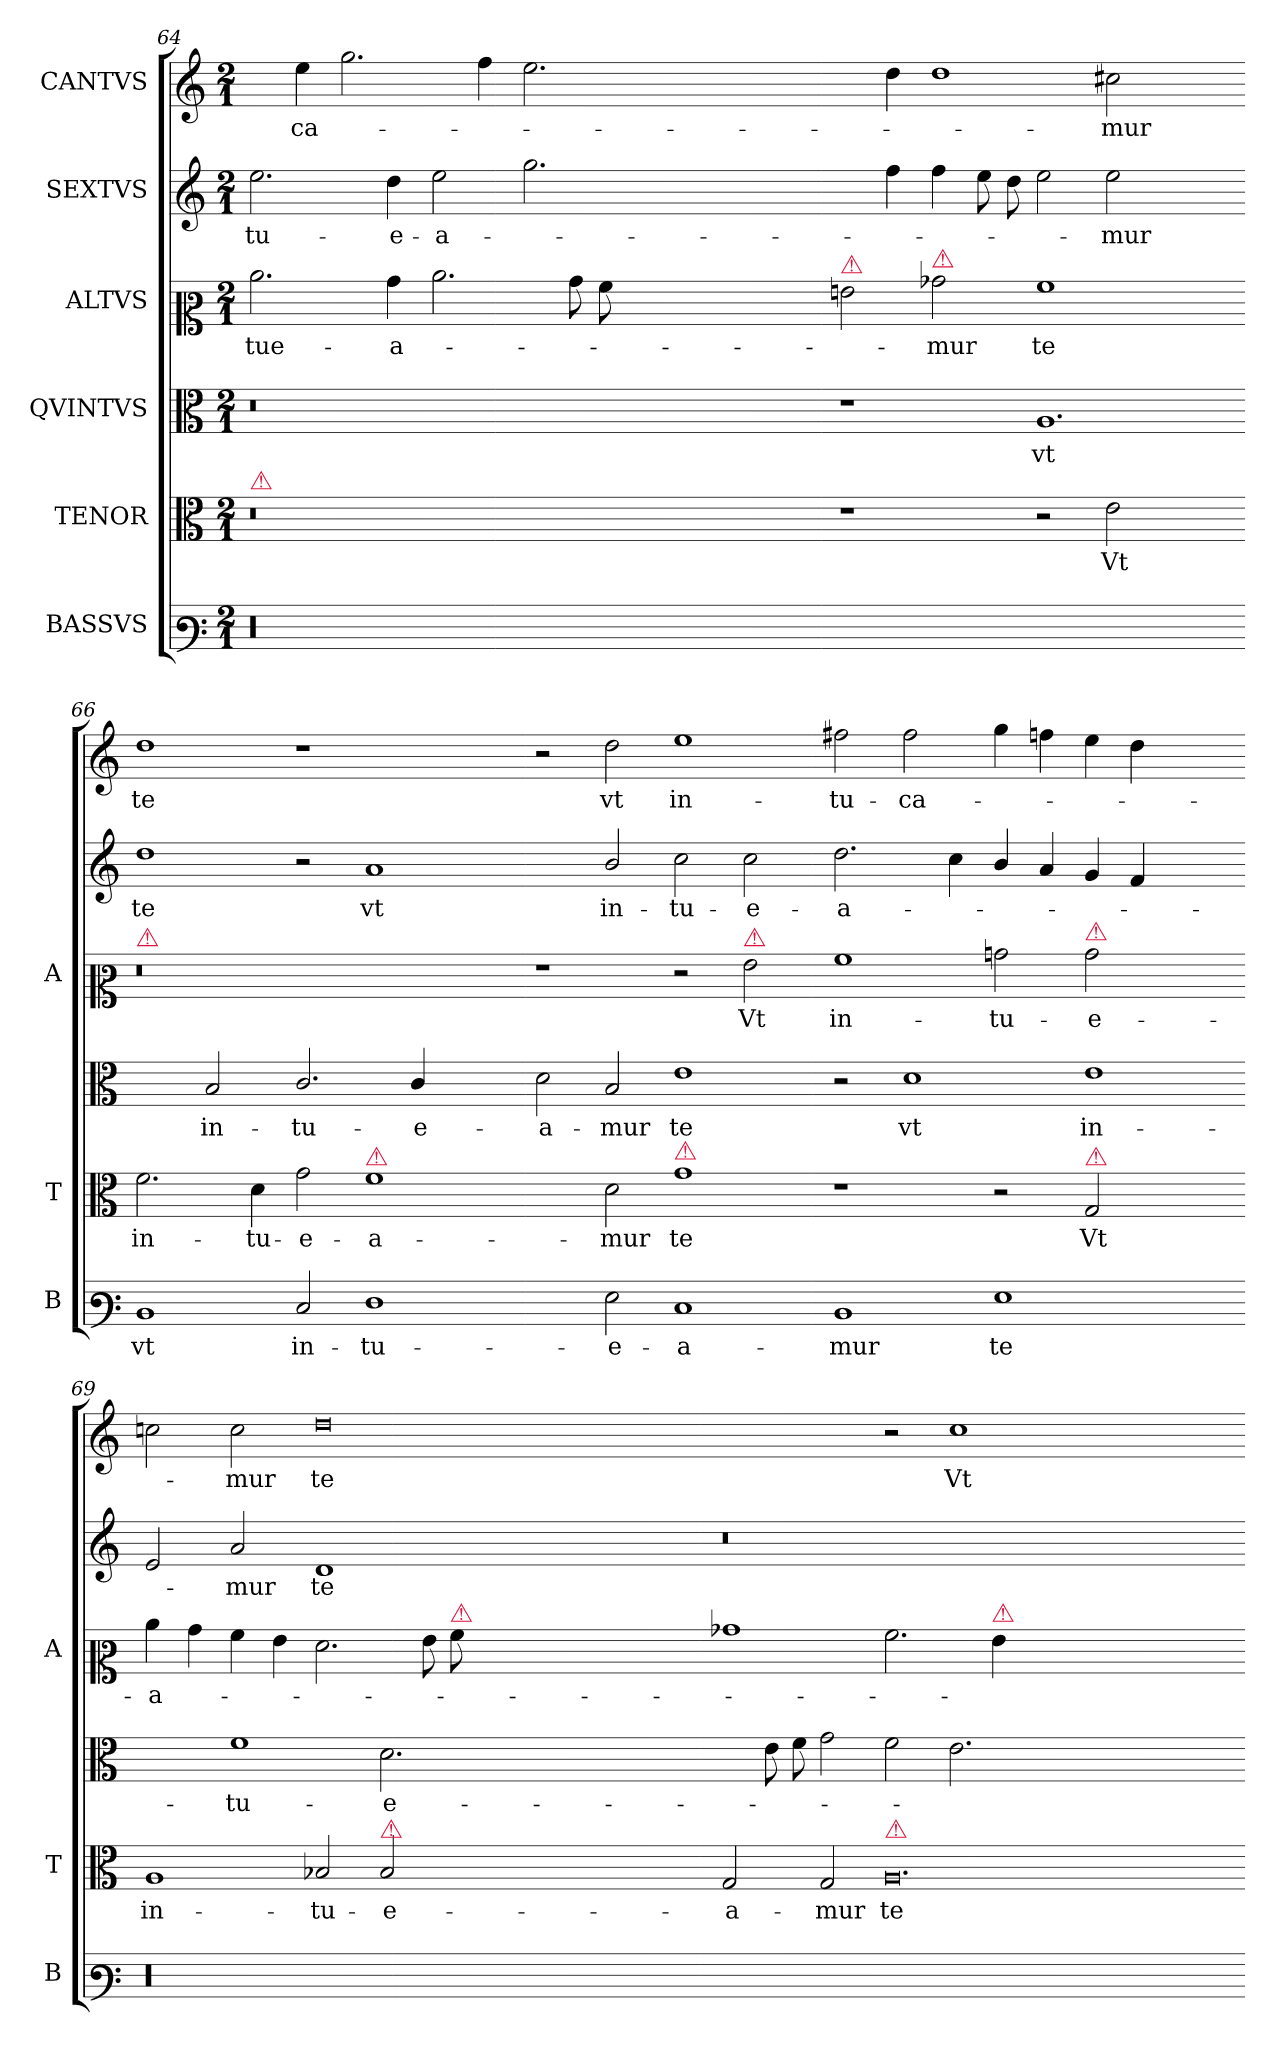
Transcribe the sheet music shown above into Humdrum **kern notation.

**kern	**text	**kern	**text	**kern	**text	**kern	**text	**kern	**text	**kern	**text
*part6	*part6	*part5	*part5	*part4	*part4	*part3	*part3	*part2	*part2	*part1	*part1
*staff6	*staff6	*staff5	*staff5	*staff4	*staff4	*staff3	*staff3	*staff2	*staff2	*staff1	*staff1
*I"BASSVS	*	*I"TENOR	*	*I"QVINTVS	*	*I"ALTVS	*	*I"SEXTVS	*	*I"CANTVS	*
*I'B	*	*I'T	*	*	*	*I'A	*	*	*	*	*
*clefF3	*	*clefC3	*	*clefC3	*	*clefC2	*	*clefG2	*	*clefG2	*
*k[]	*	*k[]	*	*k[]	*	*k[]	*	*k[]	*	*k[]	*
*a:	*	*a:	*	*a:	*	*a:	*	*a:	*	*a:	*
*M2/1	*	*M2/1	*	*M2/1	*	*M2/1	*	*M2/1	*	*M2/1	*
=64	=64	=64	=64	=64	=64	=64	=64	=64	=64	=64	=64
!	!	!LO:TX:a:color=crimson:t=⚠	!	!	!	!	!	!	!	!	!
00r	.	0r	.	0r	.	2.cc\	-tue-	2.ee\	-tu-	4ryy	.
.	.	.	.	.	.	.	.	.	.	4ee\	-ca-
.	.	.	.	.	.	.	.	.	.	2.gg\	.
.	.	.	.	.	.	4b\	-a-	4dd\	-e-	.	.
.	.	.	.	.	.	2.cc\	.	2ee\	-a-	.	.
.	.	.	.	.	.	.	.	.	.	4ff\	.
.	.	.	.	.	.	.	.	2.gg\	.	2.ee\	.
.	.	.	.	.	.	8b\	.	.	.	.	.
.	.	.	.	.	.	8a\	.	.	.	.	.
.	.	0ryy	.	0ryy	.	0ryy	.	.	.	.	.
.	.	.	.	.	.	.	.	1..ryy	.	1..ryy	.
=65-	=65-	=65-	=65-	=65-	=65-	=65-	=65-	=65-	=65-	=65-	=65-
!	!	!	!	!	!	!LO:TX:a:color=crimson:t=⚠	!	!	!	!	!
0ryy	.	1r	.	1r	.	2gn\	.	4ryy	.	4ryy	.
.	.	.	.	.	.	.	.	4ff\	.	4dd\	.
!	!	!	!	!	!	!LO:TX:a:color=crimson:t=⚠	!	!	!	!	!
.	.	.	.	.	.	2b-X\	-mur	4ff\	.	1dd	.
.	.	.	.	.	.	.	.	8ee\	.	.	.
.	.	.	.	.	.	.	.	8dd\	.	.	.
.	.	2r	.	1.A	vt	1a	te	2ee\	.	.	.
.	.	2e\	Vt	.	.	.	.	2ee\	-mur	2cc#X\	-mur
2ryy	.	2ryy	.	.	.	2ryy	.	2ryy	.	2ryy	.
=66-	=66-	=66-	=66-	=66-	=66-	=66-	=66-	=66-	=66-	=66-	=66-
!	!	!	!	!	!	!LO:TX:a:color=crimson:t=⚠	!	!	!	!	!
1D	vt	2.f\	in-	2ryy	.	0r	.	1dd	te	1dd	te
.	.	.	.	2B/	in-	.	.	.	.	.	.
.	.	4d\	-tu-	.	.	.	.	.	.	.	.
2E/	in-	2g\	-e-	2.c/	-tu-	.	.	2r	.	1r	.
!	!	!LO:TX:a:color=crimson:t=⚠	!	!	!	!	!	!	!	!	!
!	!	!	!	!	!	!	!	!	!LO:LY:i	!	!
1F\	-tu-	1f\	-a-	.	.	.	.	1a/	vt	.	.
.	.	.	.	4c/	-e-	.	.	.	.	.	.
.	.	.	.	2ryy	.	2ryy	.	.	.	2ryy	.
=67-	=67-	=67-	=67-	=67-	=67-	=67-	=67-	=67-	=67-	=67-	=67-
2ryy	.	2ryy	.	2d\	-a-	1r	.	2ryy	.	2r	.
!	!	!	!	!	!	!	!	!	!LO:LY:i	!	!LO:LY:i
2G\	-e-	2d\	-mur	2B/	-mur	.	.	2b/	in-	2dd\	vt
!	!	!LO:TX:a:color=crimson:t=⚠	!	!	!	!	!	!	!	!	!
!	!	!	!	!	!	!	!	!	!LO:LY:i	!	!LO:LY:i
1E	-a-	1g	te	1e	te	2r	.	2cc\	-tu-	1ee	in-
!	!	!	!	!	!	!LO:TX:a:color=crimson:t=⚠	!	!	!	!	!
!	!	!	!	!	!	!	!	!	!LO:LY:i	!	!
.	.	.	.	.	.	2g\	Vt	2cc\	-e-	.	.
=68-	=68-	=68-	=68-	=68-	=68-	=68-	=68-	=68-	=68-	=68-	=68-
!	!	!	!	!	!	!	!	!	!LO:LY:i	!	!LO:LY:i
1D	-mur	1r	.	2r	.	1a	in-	2.dd\	-a-	2ff#X\	-tu-
!	!	!	!	!	!LO:LY:i	!	!	!	!	!	!LO:LY:i
.	.	.	.	1d	vt	.	.	.	.	2ff#\	-ca-
.	.	.	.	.	.	.	.	4cc\	.	.	.
1G	te	2r	.	.	.	2bn\	-tu-	4b/	.	4gg\	.
.	.	.	.	.	.	.	.	4a/	.	4ffn\	.
!	!	!	!	!	!	!LO:TX:a:color=crimson:t=⚠	!	!	!	!	!
!	!	!LO:TX:a:color=crimson:t=⚠	!	!	!	!	!	!	!	!	!
!	!	!	!LO:LY:i	!	!LO:LY:i	!	!	!	!	!	!
.	.	2G/	Vt	1e\	in-	2b\	-e-	4g/	.	4ee\	.
.	.	.	.	.	.	.	.	4f/	.	4dd\	.
2ryy	.	2ryy	.	.	.	2ryy	.	2ryy	.	2ryy	.
=69-	=69-	=69-	=69-	=69-	=69-	=69-	=69-	=69-	=69-	=69-	=69-
!	!	!	!LO:LY:i	!	!	!	!	!	!	!	!
00r	.	1A	in-	2ryy	.	4cc\	-a-	2e/	.	2ccn\	.
.	.	.	.	.	.	4b\	.	.	.	.	.
!	!	!	!	!	!LO:LY:i	!	!	!	!LO:LY:i	!	!LO:LY:i
.	.	.	.	1f	-tu-	4a\	.	2a/	-mur	2cc\	-mur
.	.	.	.	.	.	4g\	.	.	.	.	.
!	!	!	!LO:LY:i	!	!	!	!	!	!LO:LY:i	!	!LO:LY:i
.	.	2B-X/	-tu-	.	.	2.f\	.	1d	te	0dd	te
!	!	!LO:TX:a:color=crimson:t=⚠	!	!	!	!	!	!	!	!	!
!	!	!	!LO:LY:i	!	!LO:LY:i	!	!	!	!	!	!
.	.	2B-/	-e-	2.d\	-e-	.	.	.	.	.	.
.	.	.	.	.	.	8g\	.	.	.	.	.
!	!	!	!	!	!	!LO:TX:a:color=crimson:t=⚠	!	!	!	!	!
.	.	.	.	.	.	8a\	.	.	.	.	.
.	.	0ryy	.	.	.	0ryy	.	0ryy	.	.	.
.	.	.	.	1..ryy	.	.	.	.	.	.	.
.	.	.	.	.	.	.	.	.	.	1ryy	.
=70-	=70-	=70-	=70-	=70-	=70-	=70-	=70-	=70-	=70-	=70-	=70-
!	!	!	!LO:LY:i	!	!	!	!	!	!	!	!
00ryy	.	2G/	-a-	4ryy	.	1b-X	.	0r	.	1ryy	.
.	.	.	.	8e\	.	.	.	.	.	.	.
.	.	.	.	8f\	.	.	.	.	.	.	.
!	!	!	!LO:LY:i	!	!	!	!	!	!	!	!
.	.	2G/	-mur	2g\	.	.	.	.	.	.	.
!	!	!LO:TX:a:color=crimson:t=⚠	!	!	!	!	!	!	!	!	!
!	!	!	!LO:LY:i	!	!	!	!	!	!	!	!
.	.	0.A	te	2f\	.	2.a\	.	.	.	2r	.
.	.	.	.	2.e\	.	.	.	.	.	1cc\	Vt
!	!	!	!	!	!	!LO:TX:a:color=crimson:t=⚠	!	!	!	!	!
.	.	.	.	.	.	4g\	.	.	.	.	.
.	.	.	.	.	.	0ryy	.	0ryy	.	.	.
.	.	.	.	1..ryy	.	.	.	.	.	.	.
.	.	.	.	.	.	.	.	.	.	1.ryy	.
=-	=-	=-	=-	=-	=-	=-	=-	=-	=-	=-	=-
*-	*-	*-	*-	*-	*-	*-	*-	*-	*-	*-	*-
